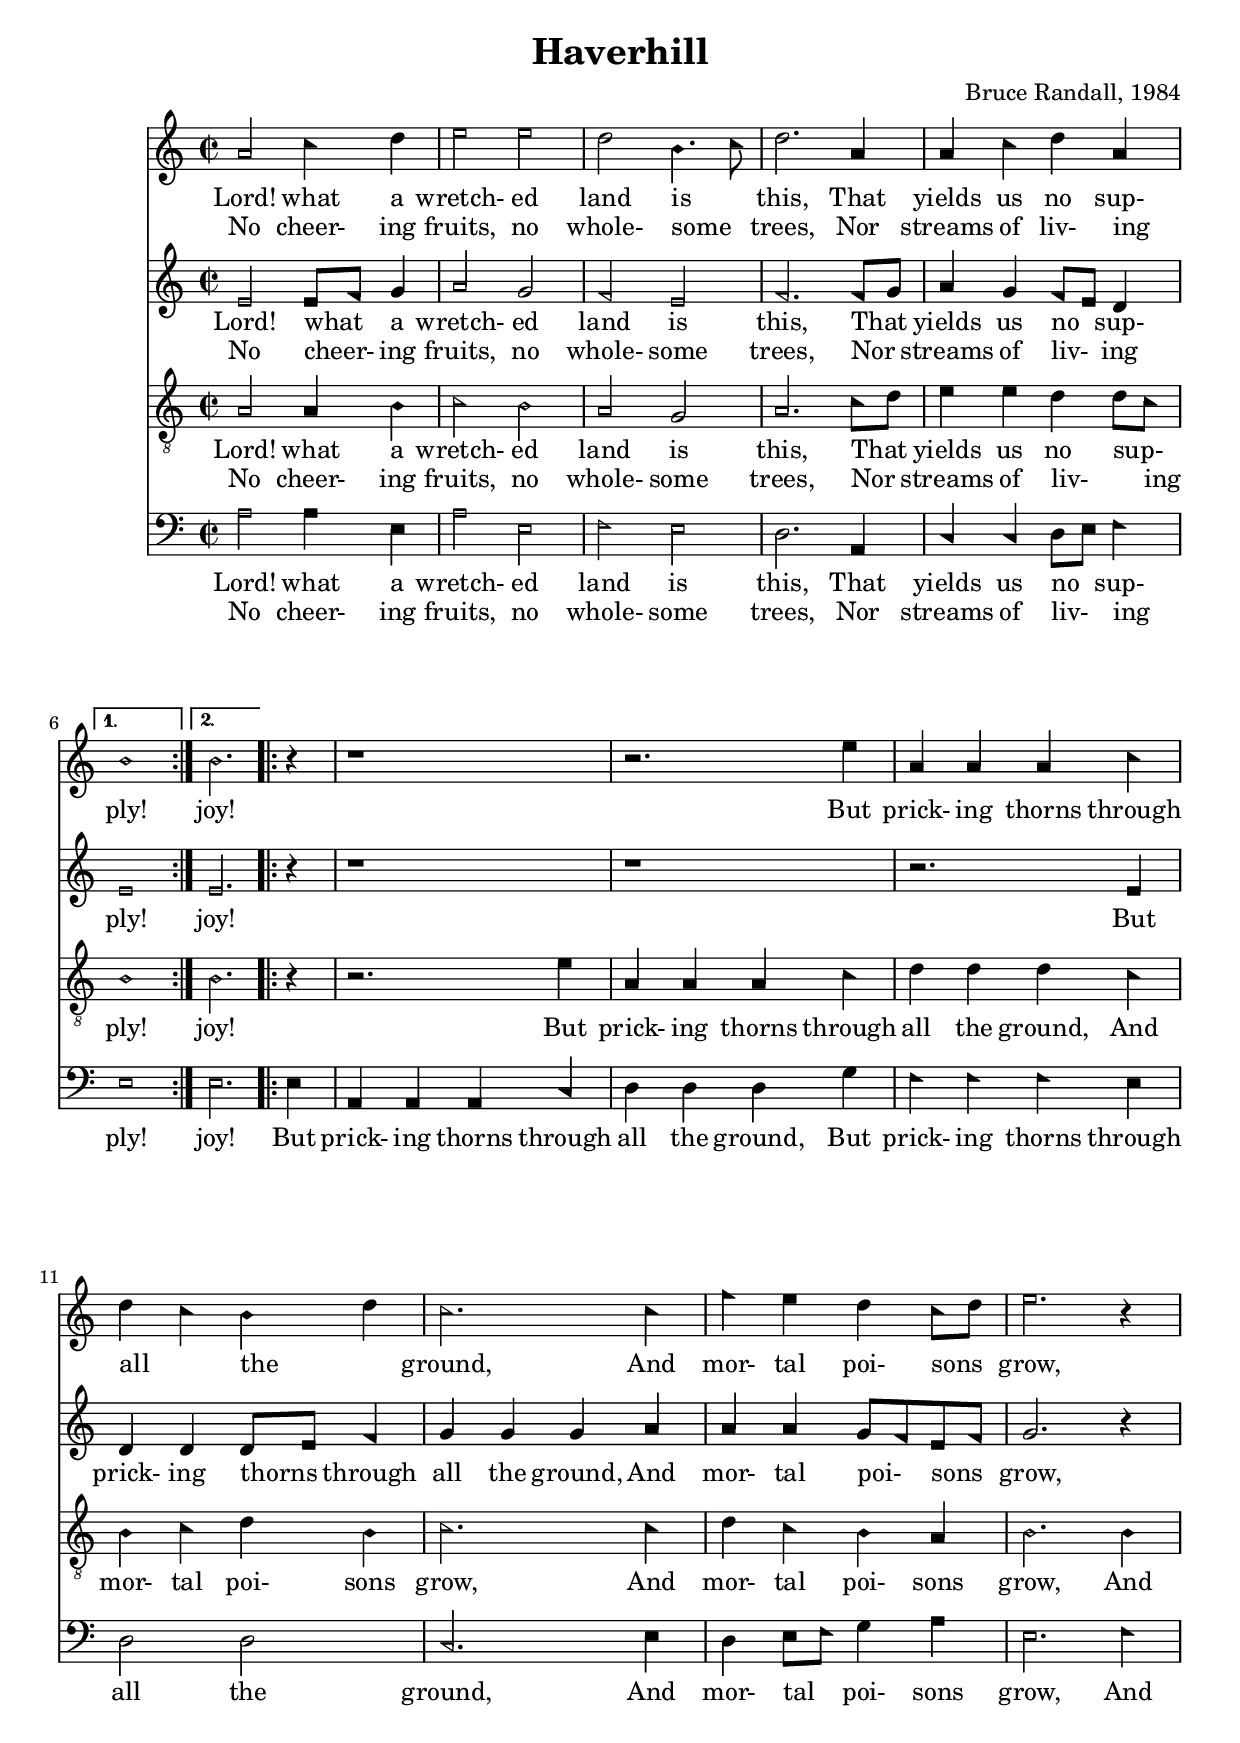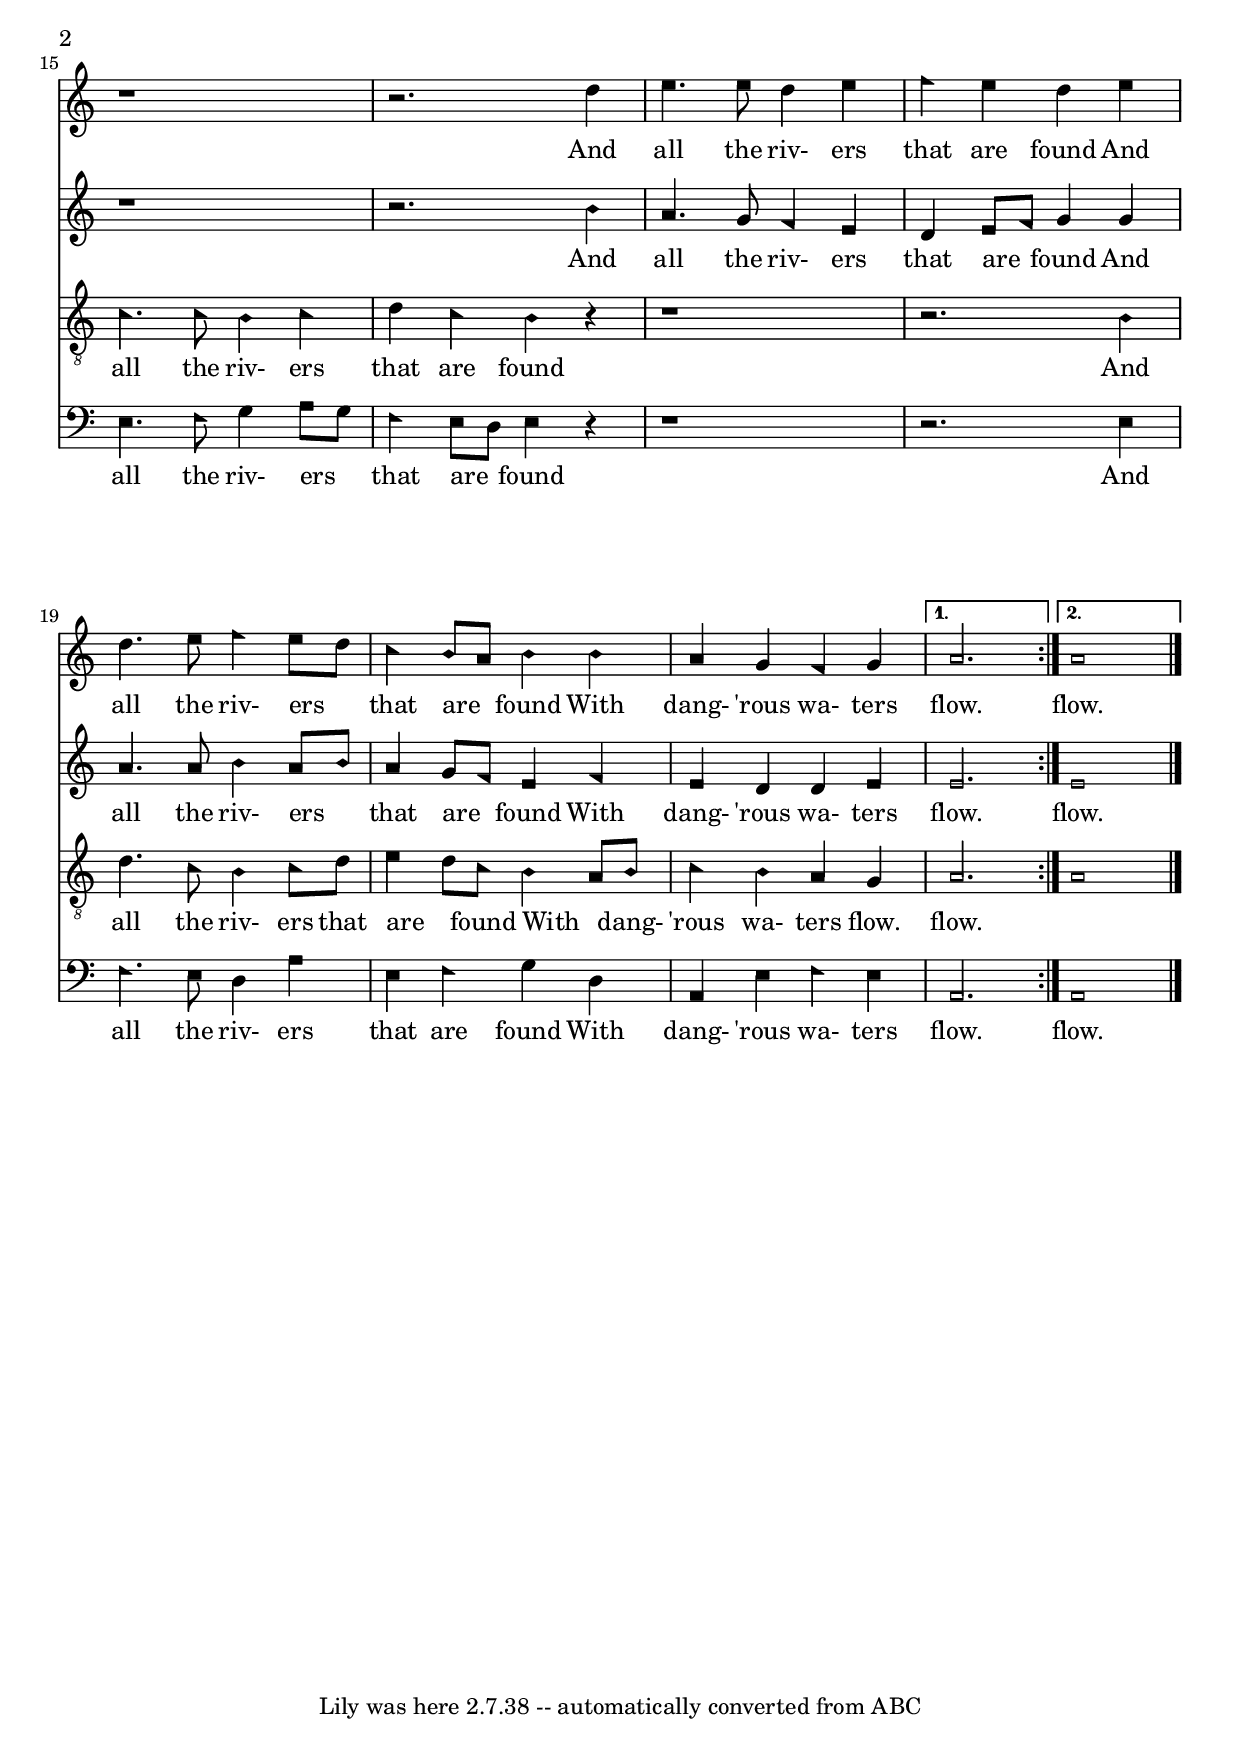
\version "2.5.20"
\header {
	book = "\"CONNEXION\" Appendix to THE CHRISTIAN HARMONY, 2005"
	composer = "Bruce Randall, 1984"
	crossRefNumber = "1"
	footnotes = "\\\\Poet, Isaac Watts"
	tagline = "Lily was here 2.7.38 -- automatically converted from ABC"
	title = "Haverhill"
}
wordsBVA = \lyricmode {
Lord! what a wretch-  ed land is _  this, That yields us no sup-  ply!  
joy! But prick-  ing thorns through all _  the _  ground, And mor-  tal poi-  sons _    
grow, And all the riv-  ers that are found And all the riv-  ers _    
that are _  found With dang-  'rous wa-  ters flow. flow.  
}
wordsBVB = \lyricmode {
No cheer-  ing fruits, no whole-  some _  trees, Nor streams of liv-  ing _   
}
wordsCVA = \lyricmode {
Lord! what _  a wretch-  ed land is this, That _  yields us no _  sup-  ply!  
joy! But prick-  ing thorns _  through all the ground, And mor-  tal poi-  _  sons _    
grow, And all the riv-  ers that are _  found And all the riv-  ers _    
that are _  found With dang-  'rous wa-  ters flow. flow.  
}
wordsCVB = \lyricmode {
No cheer-  _  ing fruits, no whole-  some trees, Nor _  streams of liv-  _  ing   
}
wordsDVA = \lyricmode {
Lord! what a wretch-  ed land is this, That _  yields us no sup-  _  ply!  
joy! But prick-  ing thorns through all the ground, And mor-  tal poi-  sons   
grow, And mor-  tal poi-  sons  grow, And all the riv-  ers  
that are found And all the riv-  ers    
that are _  found With _  dang-  'rous wa-  ters flow. flow.  
}
wordsDVB = \lyricmode {
No cheer-  ing fruits, no whole-  some trees, Nor _  streams of liv-  _  ing _   
}
wordsEVA = \lyricmode {
Lord! what a wretch-  ed land is this, That yields us no _  sup-  ply! 
joy! But prick-  ing thorns through all the ground, But prick-  ing thorns through all the   
ground, And mor-  tal _  poi-  sons grow, And all the riv-  ers _  that are _  found   
And all the riv-  ers that are found With dang-  'rous wa-  ters flow. flow.  
}
wordsEVB = \lyricmode {
No cheer-  ing fruits, no whole-  some trees, Nor streams of liv-  _  ing _  
}
voiceB =  {
\set Score.defaultBarType = "empty"

\set Staff.instrument = TREBLE
   \repeat volta 2 {   a'2    c''4    d''4    \bar "|"   e''2    e''2    
\bar "|"   d''2    b'4.    c''8    \bar "|"   d''2.    a'4    \bar "|"   a'4    
c''4    d''4    a'4    } \alternative{{   b'1    } {       b'2.    }}
\repeat volta 2 {   r4   \bar "|"   r1   \bar "|"   r2.   e''4    \bar "|"   
a'4    a'4    a'4    c''4    \bar "|"   d''4    c''4    b'4    d''4    \bar "|" 
  c''2.    c''4    \bar "|"   f''4    e''4    d''4    c''8    d''8    \bar "|"  
   e''2.    r4   \bar "|"   r1   \bar "|"   r2.   d''4    \bar "|"   e''4.    
e''8    d''4    e''4    \bar "|"   f''4    e''4    d''4    e''4    \bar "|"   
d''4.    e''8    f''4    e''8    d''8    \bar "|"     c''4    b'8    a'8    b'4 
   b'4    \bar "|"   a'4    g'4    f'4    g'4    } \alternative{{   a'2.    } { 
  a'1    \bar "|."   }}
}
voiceC =  {
\set Score.defaultBarType = "empty"

\set Staff.instrument = ALTO
 % %MIDI gchordoff
 % %MIDI nobarlines
 % %MIDI ratio 3 1
 \set shapeNoteStyles = ##( la mi fa #f la fa #f ) 
 % %LY voices \set shapeNoteStyles = ##( la mi fa #f la fa #f )
 \override Staff.TimeSignature #'style = #'C
 \time 2/2 \key a \minor   \repeat volta 2 {   e'2    e'8    f'8    g'4  
\bar "|"   a'2    g'2    \bar "|"   f'2    e'2    \bar "|"   f'2.    f'8    g'8 
   \bar "|"   a'4    g'4    f'8    e'8    d'4    } \alternative{{   e'1    } {  
   e'2. }}   \repeat volta 2 {   r4   \bar "|"   r1   \bar "|"   r1   \bar "|"   
r2.   e'4    \bar "|"   d'4    d'4    d'8    e'8    f'4    \bar "|"   g'4    
g'4    g'4    a'4    \bar "|"   a'4    a'4    g'8    f'8    e'8    f'8    
\bar "|"     g'2.    r4   \bar "|"   r1   \bar "|"   r2.   b'4    \bar "|"   
a'4.    g'8    f'4    e'4    \bar "|"   d'4    e'8    f'8    g'4    g'4    
\bar "|"   a'4.    a'8    b'4    a'8    b'8    \bar "|"     a'4    g'8    f'8   
 e'4    f'4    \bar "|"   e'4    d'4    d'4    e'4    } \alternative{{   e'2.   
 } {   e'1  \bar "|."   }}
}
voiceD =  {
\set Score.defaultBarType = "empty"

\set Staff.instrument = LEAD
 % %MIDI gchordoff
 % %MIDI nobarlines
 % %MIDI ratio 3 1
 \set shapeNoteStyles = ##( la mi fa #f la fa #f ) 
 % %LY voices \set shapeNoteStyles = ##( la mi fa #f la fa #f )
 \override Staff.TimeSignature #'style = #'C
 \time 2/2 % %MIDI transpose -12
 \key a \minor \clef "G_8"
   \repeat volta 2 {   a2    a4    b4    \bar "|"   c'2    b2    \bar "|"   a2  
  g2    \bar "|"   a2.    c'8    d'8    \bar "|"   e'4    e'4    d'4    d'8    
c'8    } \alternative{{   b1    } {     b2.  }}  \repeat volta 2 {   r4   
\bar "|"   r2.   e'4    \bar "|"   a4    a4    a4    c'4    \bar "|"   d'4    
d'4    d'4    c'4    \bar "|"   b4    c'4    d'4    b4    \bar "|"     c'2.    
c'4    \bar "|"   d'4    c'4    b4    a4    \bar "|"   b2.    b4    \bar "|"   
c'4.    c'8    b4    c'4    \bar "|"     d'4    c'4    b4    r4   \bar "|"   r1 
  \bar "|"   r2.   b4    \bar "|"   d'4.    c'8    b4    c'8    d'8    \bar "|" 
    e'4    d'8    c'8    b4    a8    b8    \bar "|"   c'4    b4    a4    g4    
} \alternative{{   a2.    } {   a1  \bar "|."   }}
}
voiceE =  {
\set Score.defaultBarType = "empty"

\set Staff.instrument = BASS
 % %MIDI gchordoff
 % %MIDI nobarlines
 % %MIDI ratio 3 1
 \set shapeNoteStyles = ##( la mi fa #f la fa #f ) 
 % %LY voices \set shapeNoteStyles = ##( la mi fa #f la fa #f )
 \override Staff.TimeSignature #'style = #'C
 \time 2/2 % %MIDI transpose -24
 \key a \minor \clef bass
   \repeat volta 2 {   a2    a4    e4    \bar "|"   a2    e2    \bar "|"   f2   
 e2    \bar "|"   d2.    a,4    \bar "|"   c4    c4    d8    e8    f4    
} \alternative{{   e1    } {     e2.  }}  \repeat volta 2 {   e4    \bar "|"   
a,4    a,4    a,4    c4    \bar "|"   d4    d4    d4    g4    \bar "|"   f4    
f4    f4    e4    \bar "|"   d2    d2    \bar "|"     c2.    e4    \bar "|"   
d4    e8    f8    g4    a4    \bar "|"   e2.    f4    \bar "|"   e4.    f8    
g4    a8    g8    \bar "|"   f4    e8    d8    e4    r4   \bar "|"     r1   
\bar "|"   r2.   e4    \bar "|"   f4.    e8    d4    a4    \bar "|"   e4    f4  
  g4    d4    \bar "|"   a,4    e4    f4    e4    } \alternative{{   a,2.    
} {   a,1  \bar "|."                                                       }}
}
voicedefault =  {
\set Score.defaultBarType = "empty"

% %pageheight 8.5 in
 % %leftmargin 1 in
 % %staffwidth 9 in
 % %topmargin 1 in
 % %botmargin 1 in
 % %-g shrink
 % %-l
 % %MIDI gchordoff
 % %MIDI nobarlines
 % %MIDI ratio 3 1
 \set shapeNoteStyles = ##( la mi fa #f la fa #f ) 
 % %LY voices \set shapeNoteStyles = ##( la mi fa #f la fa #f )
 \override Staff.TimeSignature #'style = #'C
 \time 2/2 \key a \minor 
}

\score{
         <<

	\context Staff="1"
	{
	    \voicedefault
	    \voiceB 
	}

	\addlyrics { 
 \wordsBVA } 
	\addlyrics { 
 \wordsBVB } 
	\context Staff="2"
	{
	    \voicedefault
	    \voiceC 
	}

	\addlyrics { 
 \wordsCVA } 
	\addlyrics { 
 \wordsCVB } 
	\context Staff="3"
	{
	    \voicedefault
	    \voiceD 
	}

	\addlyrics { 
 \wordsDVA } 
	\addlyrics { 
 \wordsDVB } 
	\context Staff="4"
	{
	    \voicedefault
	    \voiceE 
	}

	\addlyrics { 
 \wordsEVA } 
	\addlyrics { 
 \wordsEVB } 
    >>
	\layout {
	}
	\midi {}
}
